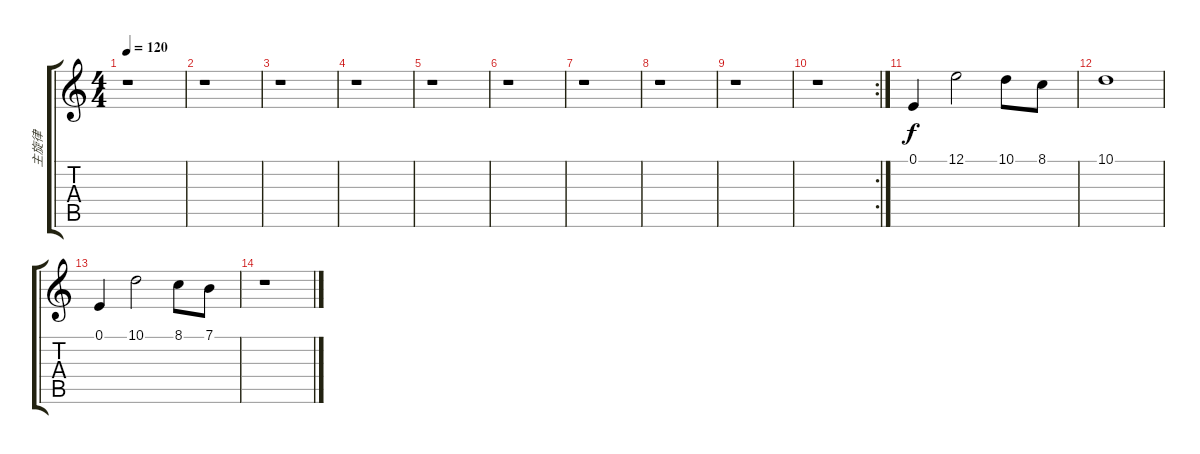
\track ("主旋律" "主旋律") {instrument violin}
\staff {score tabs}
\tuning (E4 B3 G3 D3 A2 E2) {hide}
\ts (4 4)
\tempo 120
\clef g2
\ks c
r.1{dy f} |
r.1 |
r.1 |
r.1 |
r.1 |
r.1 |
r.1 |
r.1 |
r.1 |
\rc 2
r.1 |
0.1.4 12.1.2 10.1.8 8.1.8 |
10.1.1 |
0.1.4 10.1.2 8.1.8 7.1.8 |
r.1
